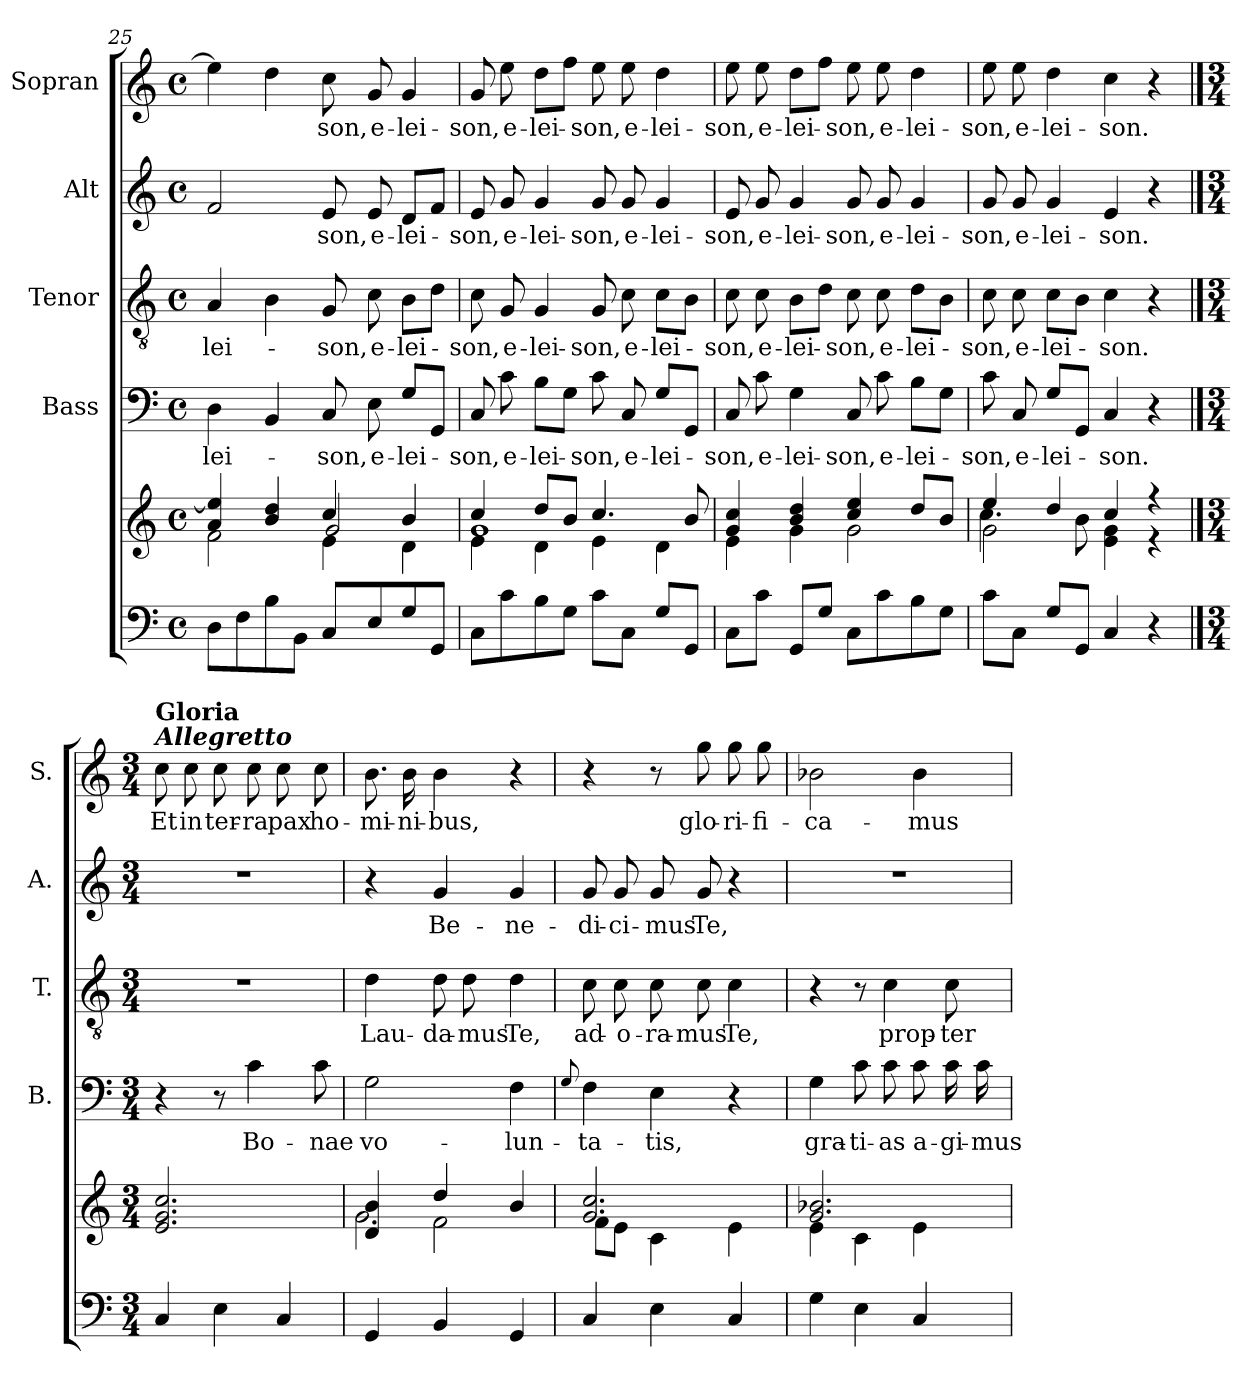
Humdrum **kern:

**kern	**kern	**kern	**text	**kern	**text	**kern	**text	**kern	**text
*part5	*part5	*part4	*part4	*part3	*part3	*part2	*part2	*part1	*part1
*staff6	*staff5	*staff4	*staff4	*staff3	*staff3	*staff2	*staff2	*staff1	*staff1
*	*	*I"Bass	*	*I"Tenor	*	*I"Alt	*	*I"Sopran	*
*	*	*I'B.	*	*I'T.	*	*I'A.	*	*I'S.	*
*clefF4	*clefG2	*clefF4	*	*clefGv2	*	*clefG2	*	*clefG2	*
*k[]	*k[]	*k[]	*	*k[]	*	*k[]	*	*k[]	*
*C:	*C:	*C:	*	*C:	*	*C:	*	*C:	*
*M4/4	*M4/4	*M4/4	*	*M4/4	*	*M4/4	*	*M4/4	*
*met(c)	*met(c)	*met(c)	*	*met(c)	*	*met(c)	*	*met(c)	*
=25	=25	=25	=25	=25	=25	=25	=25	=25	=25
*	*^	*	*	*	*	*	*	*	*
*	*	*^	*	*	*	*	*	*	*	*
!	!	!	!	!	!LO:LY:b	!	!LO:LY:b	!	!	!	!
8D\L	4a/ 4ee/]	2f\	2ryy	4D\	-lei-	4A/	-lei-	2f/	.	4ee\]	.
8F\	.	.	.	.	.	.	.	.	.	.	.
8B\	4b/ 4dd/	.	.	4BB/	.	4B\	.	.	.	4dd\	.
8BB\J	.	.	.	.	.	.	.	.	.	.	.
!	!	!	!	!	!LO:LY:b	!	!LO:LY:b	!	!LO:LY:b	!	!LO:LY:b
8C/L	4cc/	4e\	2g/	8C/	-son,	8G/	-son,	8e/	-son,	8cc\	-son,
!	!	!	!	!	!LO:LY:b	!	!LO:LY:b	!	!LO:LY:b	!	!LO:LY:b
8E/	.	.	.	8E\	e-	8c\	e-	8e/	e-	8g/	e-
!	!	!	!	!	!LO:LY:b	!	!LO:LY:b	!	!LO:LY:b	!	!LO:LY:b
8G/	4b/	4d\	.	8G/L	-lei-	8B\L	-lei-	8d/L	-lei-	4g/	-lei-
8GG/J	.	.	.	8GG/J	.	8d\J	.	8f/J	.	.	.
=26	=26	=26	=26	=26	=26	=26	=26	=26	=26	=26	=26
!	!	!	!	!	!LO:LY:b	!	!LO:LY:b	!	!LO:LY:b	!	!LO:LY:b
8C\L	4cc/	4e\	1g	8C/	-son,	8c\	-son,	8e/	-son,	8g/	-son,
!	!	!	!	!	!LO:LY:b	!	!LO:LY:b	!	!LO:LY:b	!	!LO:LY:b
8c\	.	.	.	8c\	e-	8G/	e-	8g/	e-	8ee\	e-
!	!	!	!	!	!LO:LY:b	!	!LO:LY:b	!	!LO:LY:b	!	!LO:LY:b
8B\	8dd/L	4d\	.	8B\L	-lei-	4G/	-lei-	4g/	-lei-	8dd\L	-lei-
8G\J	8b/J	.	.	8G\J	.	.	.	.	.	8ff\J	.
!	!	!	!	!	!LO:LY:b	!	!LO:LY:b	!	!LO:LY:b	!	!LO:LY:b
8c\L	4.cc/	4e\	.	8c\	-son,	8G/	-son,	8g/	-son,	8ee\	-son,
!	!	!	!	!	!LO:LY:b	!	!LO:LY:b	!	!LO:LY:b	!	!LO:LY:b
8C\J	.	.	.	8C/	e-	8c\	e-	8g/	e-	8ee\	e-
!	!	!	!	!	!LO:LY:b	!	!LO:LY:b	!	!LO:LY:b	!	!LO:LY:b
8G/L	.	4d\	.	8G/L	-lei-	8c\L	-lei-	4g/	-lei-	4dd\	-lei-
8GG/J	8b/	.	.	8GG/J	.	8B\J	.	.	.	.	.
*	*	*v	*v	*	*	*	*	*	*	*	*
=27	=27	=27	=27	=27	=27	=27	=27	=27	=27	=27
!	!	!	!	!LO:LY:b	!	!LO:LY:b	!	!LO:LY:b	!	!LO:LY:b
8C\L	4g/ 4cc/	4e\	8C/	-son,	8c\	-son,	8e/	-son,	8ee\	-son,
!	!	!	!	!LO:LY:b	!	!LO:LY:b	!	!LO:LY:b	!	!LO:LY:b
8c\J	.	.	8c\	e-	8c\	e-	8g/	e-	8ee\	e-
!	!	!	!	!LO:LY:b	!	!LO:LY:b	!	!LO:LY:b	!	!LO:LY:b
8GG/L	4b/ 4dd/	4g\	4G\	-lei-	8B\L	-lei-	4g/	-lei-	8dd\L	-lei-
8G/J	.	.	.	.	8d\J	.	.	.	8ff\J	.
!	!	!	!	!LO:LY:b	!	!LO:LY:b	!	!LO:LY:b	!	!LO:LY:b
8C\L	4cc/ 4ee/	2g\	8C/	-son,	8c\	-son,	8g/	-son,	8ee\	-son,
!	!	!	!	!LO:LY:b	!	!LO:LY:b	!	!LO:LY:b	!	!LO:LY:b
8c\	.	.	8c\	e-	8c\	e-	8g/	e-	8ee\	e-
!	!	!	!	!LO:LY:b	!	!LO:LY:b	!	!LO:LY:b	!	!LO:LY:b
8B\	8dd/L	.	8B\L	-lei-	8d\L	-lei-	4g/	-lei-	4dd\	-lei-
8G\J	8b/J	.	8G\J	.	8B\J	.	.	.	.	.
=28	=28	=28	=28	=28	=28	=28	=28	=28	=28	=28
*	*	*^	*	*	*	*	*	*	*	*
!	!	!	!	!	!LO:LY:b	!	!LO:LY:b	!	!LO:LY:b	!	!LO:LY:b
8c\L	4ee/	2g\	4.cc\	8c\	-son,	8c\	-son,	8g/	-son,	8ee\	-son,
!	!	!	!	!	!LO:LY:b	!	!LO:LY:b	!	!LO:LY:b	!	!LO:LY:b
8C\J	.	.	.	8C/	e-	8c\	e-	8g/	e-	8ee\	e-
!	!	!	!	!	!LO:LY:b	!	!LO:LY:b	!	!LO:LY:b	!	!LO:LY:b
8G/L	4dd/	.	.	8G/L	-lei-	8c\L	-lei-	4g/	-lei-	4dd\	-lei-
8GG/J	.	.	8b\	8GG/J	.	8B\J	.	.	.	.	.
!	!	!	!	!	!LO:LY:b	!	!LO:LY:b	!	!LO:LY:b	!	!LO:LY:b
4C/	4cc/	4e\ 4g\	2ryy	4C/	-son.	4c\	-son.	4e/	-son.	4cc\	-son.
4r	4r	4r	.	4r	.	4r	.	4r	.	4r	.
*	*v	*v	*v	*	*	*	*	*	*	*	*
!!LO:PB:g=z
==29	==29	==29	==29	==29	==29	==29	==29	==29	==29
*M3/4	*M3/4	*M3/4	*	*M3/4	*	*M3/4	*	*M3/4	*
*	*^	*	*	*	*	*	*	*	*
!	!	!	!	!	!	!	!	!	!LO:TX:a:Bi:t=Allegretto	!
!	!	!	!	!	!	!	!	!	!LO:TX:a:B:t=Gloria	!
!	!	!	!	!	!	!	!	!	!	!LO:LY:b
*	*v	*v	*	*	*	*	*	*	*	*
4C/	2.e/ 2.g/ 2.cc/	4r	.	2.r	.	2.r	.	8cc\	Et
!	!	!	!	!	!	!	!	!	!LO:LY:b
.	.	.	.	.	.	.	.	8cc\	in
!	!	!	!	!	!	!	!	!	!LO:LY:b
4E\	.	8r	.	.	.	.	.	8cc\	ter-
!	!	!	!LO:LY:b	!	!	!	!	!	!LO:LY:b
.	.	4c\	Bo-	.	.	.	.	8cc\	-ra
!	!	!	!	!	!	!	!	!	!LO:LY:b
4C/	.	.	.	.	.	.	.	8cc\	pax
!	!	!	!LO:LY:b	!	!	!	!	!	!LO:LY:b
.	.	8c\	-nae	.	.	.	.	8cc\	ho-
=30	=30	=30	=30	=30	=30	=30	=30	=30	=30
*	*^	*	*	*	*	*	*	*	*
*	*	*^	*	*	*	*	*	*	*	*
!	!	!	!	!	!LO:LY:b	!	!LO:LY:b	!	!	!	!LO:LY:b
4GG/	4d/ 4b/	2.g\	4ryy	2G\	vo-	4d\	Lau-	4r	.	8.b\	-mi-
!	!	!	!	!	!	!	!	!	!	!	!LO:LY:b
.	.	.	.	.	.	.	.	.	.	16b\	-ni-
!	!	!	!	!	!	!	!LO:LY:b	!	!LO:LY:b	!	!LO:LY:b
4BB/	4dd/	.	2f\	.	.	8d\	-da-	4g/	Be-	4b\	-bus,
!	!	!	!	!	!	!	!LO:LY:b	!	!	!	!
.	.	.	.	.	.	8d\	-mus	.	.	.	.
!	!	!	!	!	!LO:LY:b	!	!LO:LY:b	!	!LO:LY:b	!	!
4GG/	4b/	.	.	4F\	-lun-	4d\	Te,	4g/	-ne-	4r	.
*	*v	*v	*v	*	*	*	*	*	*	*	*
=31	=31	=31	=31	=31	=31	=31	=31	=31	=31
.	.	8qqG/	.	.	.	.	.	.	.
*	*^	*	*	*	*	*	*	*	*
!	!	!	!	!LO:LY:b	!	!LO:LY:b	!	!LO:LY:b	!	!
4C/	2.g/ 2.cc/	8f\L	4F\	-ta-	8c\	ad-	8g/	-di-	4r	.
!	!	!	!	!	!	!LO:LY:b	!	!LO:LY:b	!	!
.	.	8e\J	.	.	8c\	-o-	8g/	-ci-	.	.
!	!	!	!	!LO:LY:b	!	!LO:LY:b	!	!LO:LY:b	!	!
4E\	.	4c\	4E\	-tis,	8c\	-ra-	8g/	-mus	8r	.
!	!	!	!	!	!	!LO:LY:b	!	!LO:LY:b	!	!LO:LY:b
.	.	.	.	.	8c\	-mus	8g/	Te,	8gg\	glo-
!	!	!	!	!	!	!LO:LY:b	!	!	!	!LO:LY:b
4C/	.	4e\	4r	.	4c\	Te,	4r	.	8gg\	-ri-
!	!	!	!	!	!	!	!	!	!	!LO:LY:b
.	.	.	.	.	.	.	.	.	8gg\	-fi-
=32	=32	=32	=32	=32	=32	=32	=32	=32	=32	=32
!	!	!	!	!LO:LY:b	!	!	!	!	!	!LO:LY:b
4G\	2.g/ 2.b-X/	4e\	4G\	gra-	4r	.	2.r	.	2b-X\	-ca-
!	!	!	!	!LO:LY:b	!	!	!	!	!	!
4E\	.	4c\	8c\	-ti-	8r	.	.	.	.	.
!	!	!	!	!LO:LY:b	!	!LO:LY:b	!	!	!	!
.	.	.	8c\	-as	4c\	prop-	.	.	.	.
!	!	!	!	!LO:LY:b	!	!	!	!	!	!LO:LY:b
4C/	.	4e\	8c\	a-	.	.	.	.	4b-\	-mus
!	!	!	!	!LO:LY:b	!	!LO:LY:b	!	!	!	!
.	.	.	16c\	-gi-	8c\	-ter	.	.	.	.
!	!	!	!	!LO:LY:b	!	!	!	!	!	!
.	.	.	16c\	-mus	.	.	.	.	.	.
*	*v	*v	*	*	*	*	*	*	*	*
=	=	=	=	=	=	=	=	=	=
*-	*-	*-	*-	*-	*-	*-	*-	*-	*-
